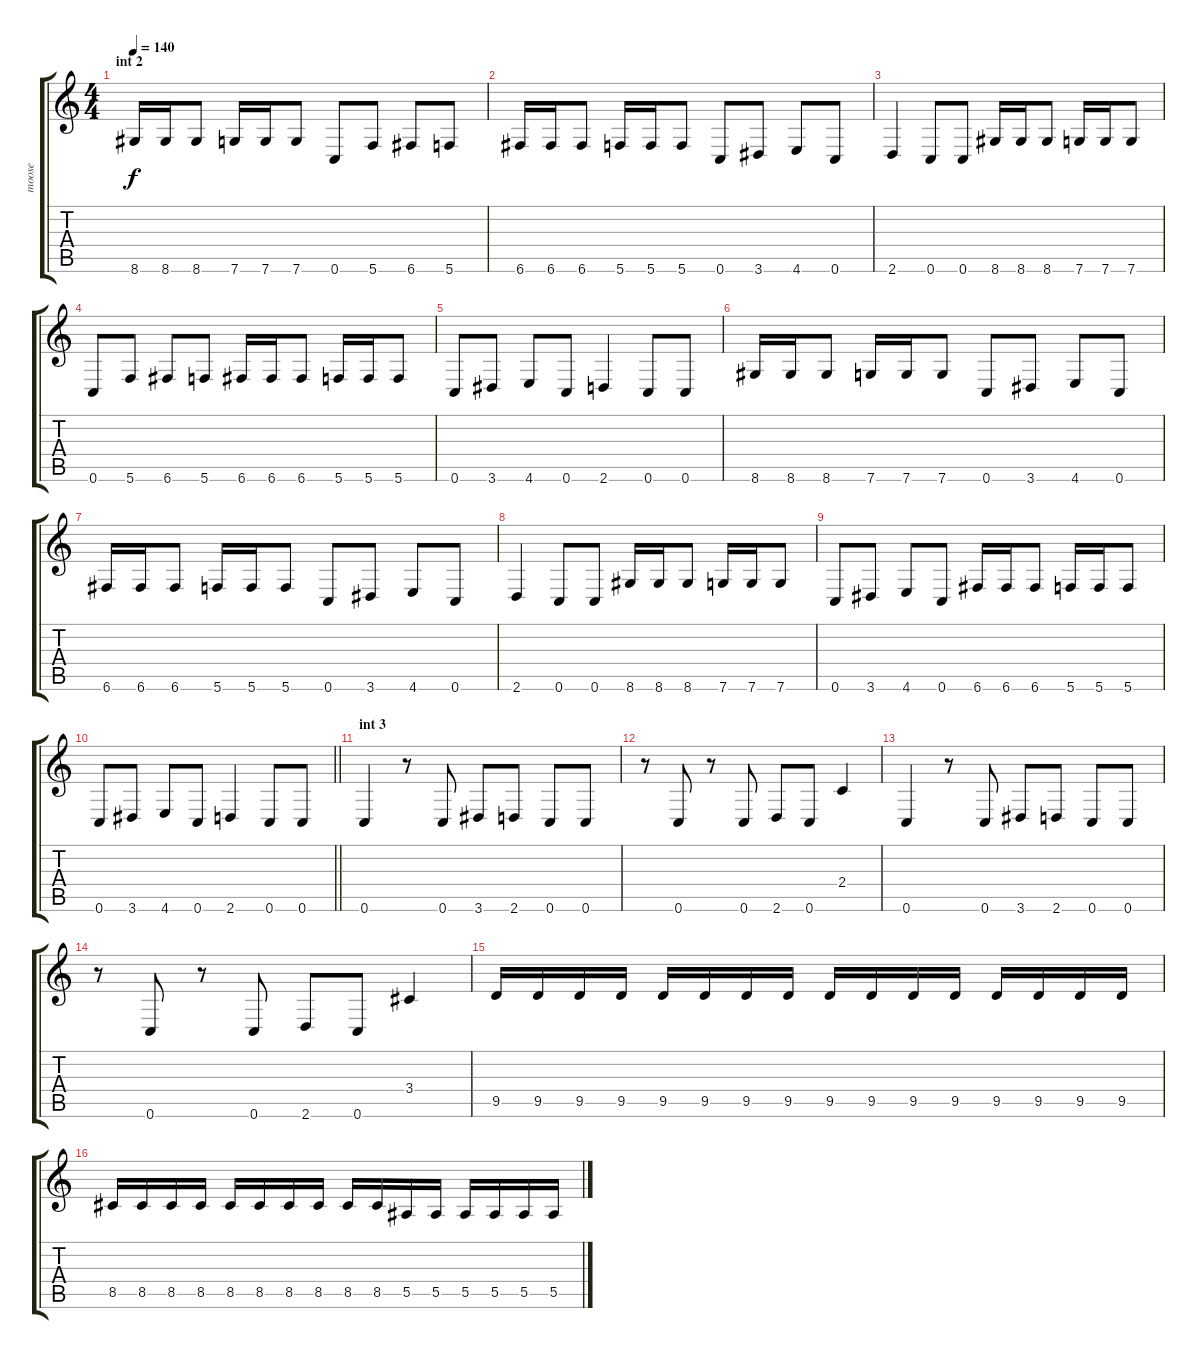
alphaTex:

\track ("moose" "moose") {solo instrument slapbass1}
\staff {score tabs}
\tuning (C4 G3 Eb3 Bb2 F2 C2) {hide}
\ts (4 4)
\section ("" "int 2")
\tempo 140
\clef g2
\ks c
8.6.16{dy f} 8.6.16 8.6.8 7.6.16 7.6.16 7.6.8 0.6.8 5.6.8 6.6.8 5.6.8 |
6.6.16 6.6.16 6.6.8 5.6.16 5.6.16 5.6.8 0.6.8 3.6.8 4.6.8 0.6.8 |
2.6.4 0.6.8 0.6.8 8.6.16 8.6.16 8.6.8 7.6.16 7.6.16 7.6.8 |
0.6.8 5.6.8 6.6.8 5.6.8 6.6.16 6.6.16 6.6.8 5.6.16 5.6.16 5.6.8 |
0.6.8 3.6.8 4.6.8 0.6.8 2.6.4 0.6.8 0.6.8 |
8.6.16 8.6.16 8.6.8 7.6.16 7.6.16 7.6.8 0.6.8 3.6.8 4.6.8 0.6.8 |
6.6.16 6.6.16 6.6.8 5.6.16 5.6.16 5.6.8 0.6.8 3.6.8 4.6.8 0.6.8 |
2.6.4 0.6.8 0.6.8 8.6.16 8.6.16 8.6.8 7.6.16 7.6.16 7.6.8 |
0.6.8 3.6.8 4.6.8 0.6.8 6.6.16 6.6.16 6.6.8 5.6.16 5.6.16 5.6.8 |
\barLineRight lightlight
0.6.8 3.6.8 4.6.8 0.6.8 2.6.4 0.6.8 0.6.8 |
\section ("" "int 3")
0.6.4 r.8 0.6.8 3.6.8 2.6.8 0.6.8 0.6.8 |
r.8 0.6.8 r.8 0.6.8 2.6.8 0.6.8 2.4.4 |
0.6.4 r.8 0.6.8 3.6.8 2.6.8 0.6.8 0.6.8 |
r.8 0.6.8 r.8 0.6.8 2.6.8 0.6.8 3.4.4 |
9.5.16 9.5.16 9.5.16 9.5.16 9.5.16 9.5.16 9.5.16 9.5.16 9.5.16 9.5.16 9.5.16 9.5.16 9.5.16 9.5.16 9.5.16 9.5.16 |
8.5.16 8.5.16 8.5.16 8.5.16 8.5.16 8.5.16 8.5.16 8.5.16 8.5.16 8.5.16 5.5.16 5.5.16 5.5.16 5.5.16 5.5.16 5.5.16
